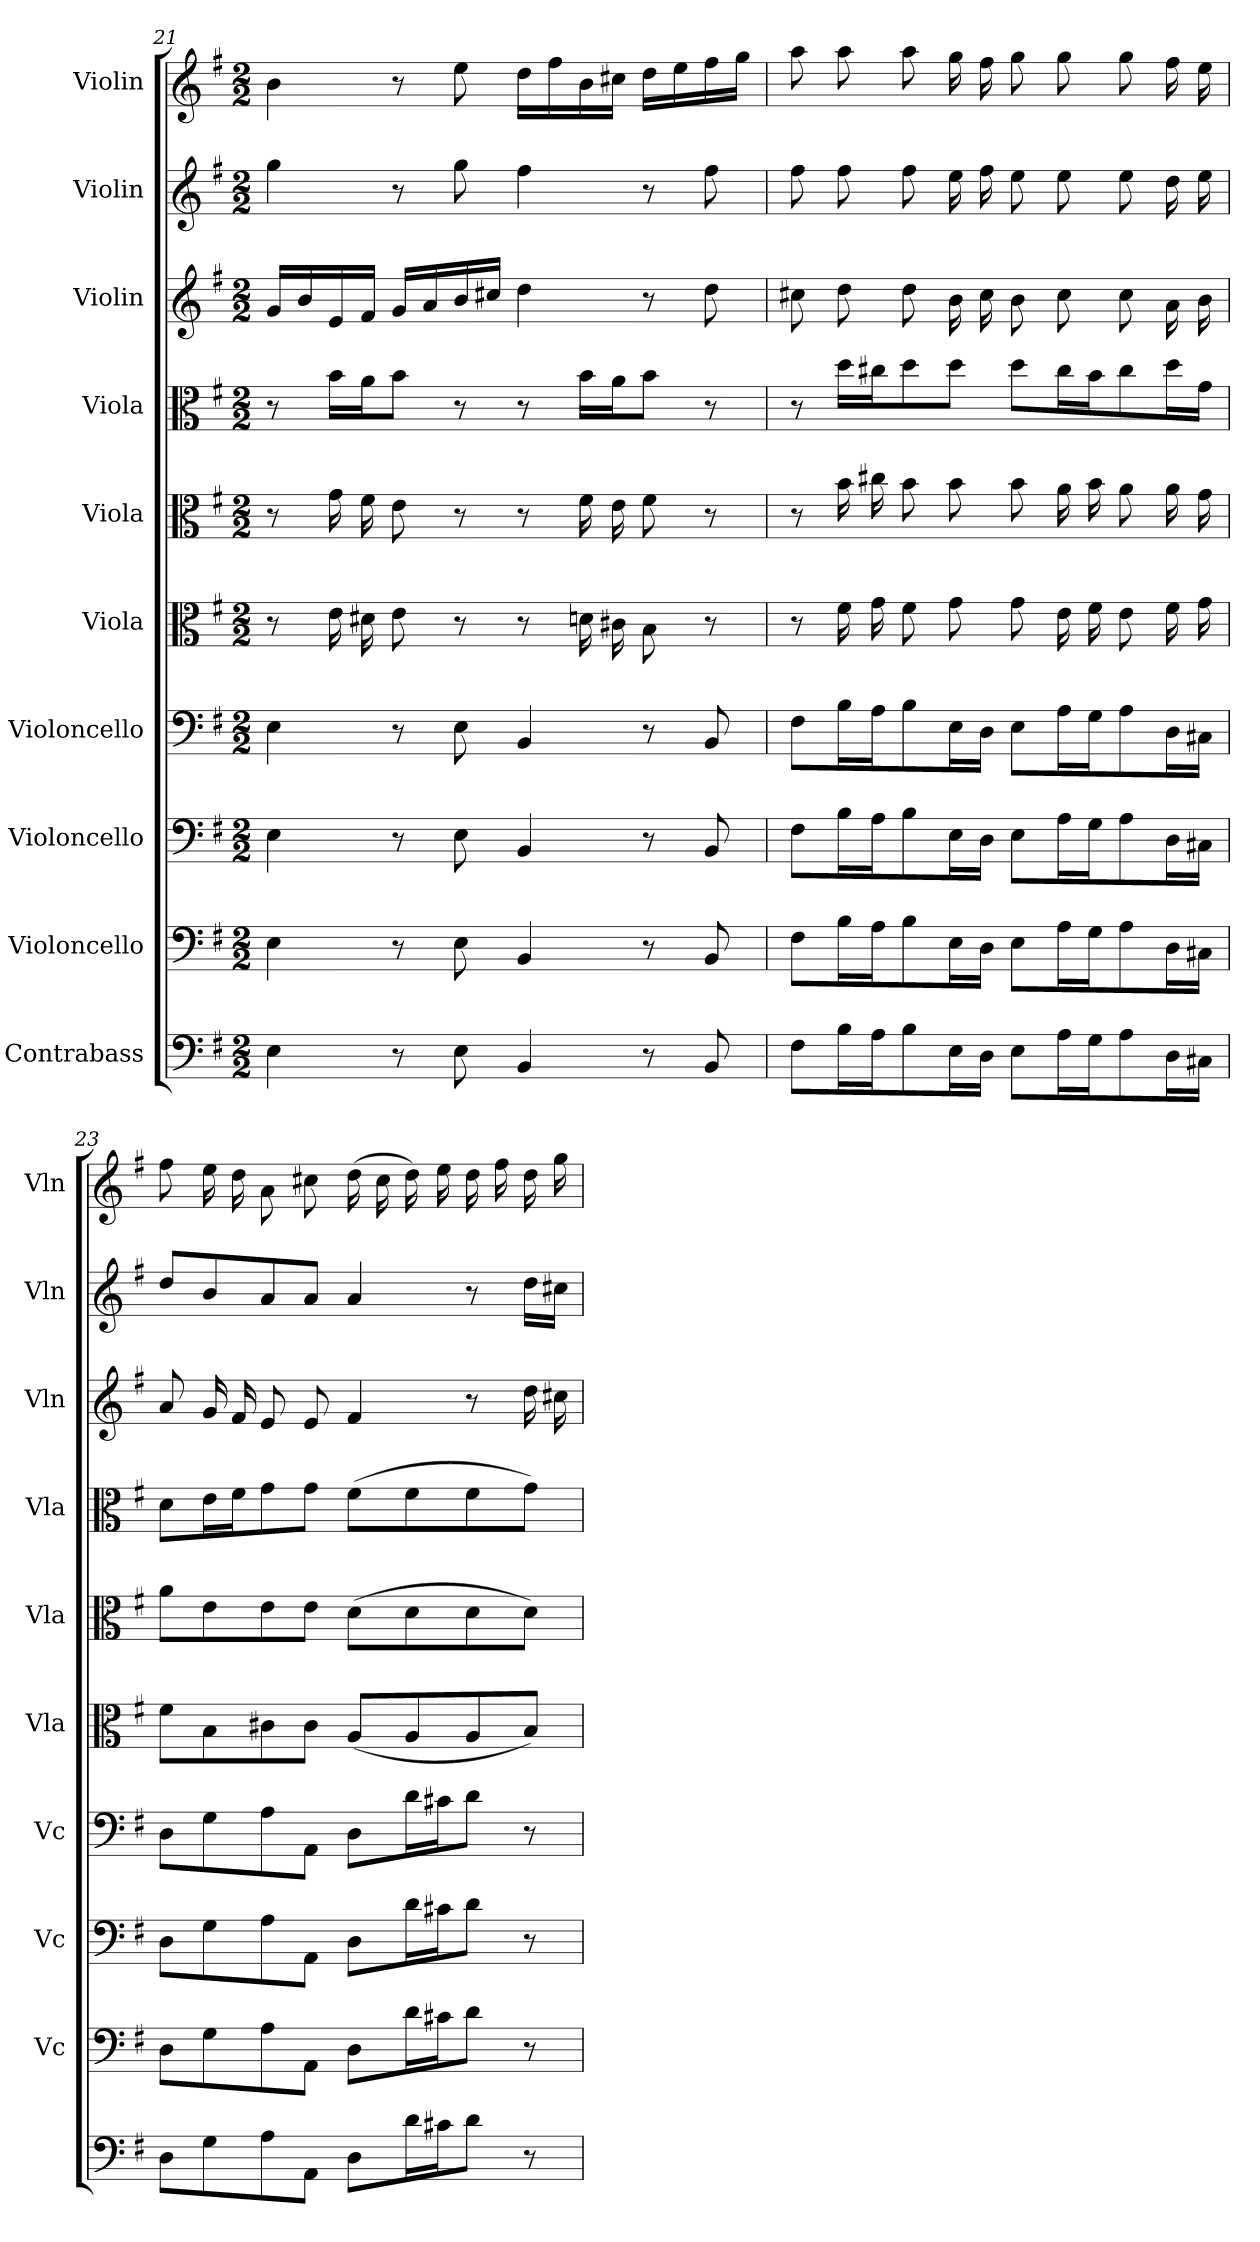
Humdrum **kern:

**kern	**kern	**kern	**kern	**kern	**kern	**kern	**kern	**kern	**kern
*part10	*part9	*part8	*part7	*part6	*part5	*part4	*part3	*part2	*part1
*staff10	*staff9	*staff8	*staff7	*staff6	*staff5	*staff4	*staff3	*staff2	*staff1
*I"Contrabass	*I"Violoncello	*I"Violoncello	*I"Violoncello	*I"Viola	*I"Viola	*I"Viola	*I"Violin	*I"Violin	*I"Violin
*	*I'Vc	*I'Vc	*I'Vc	*I'Vla	*I'Vla	*I'Vla	*I'Vln	*I'Vln	*I'Vln
*clefF4	*clefF4	*clefF4	*clefF4	*clefC3	*clefC3	*clefC3	*clefG2	*clefG2	*clefG2
*k[f#]	*k[f#]	*k[f#]	*k[f#]	*k[f#]	*k[f#]	*k[f#]	*k[f#]	*k[f#]	*k[f#]
*G:	*G:	*G:	*G:	*G:	*G:	*G:	*G:	*G:	*G:
*M2/2	*M2/2	*M2/2	*M2/2	*M2/2	*M2/2	*M2/2	*M2/2	*M2/2	*M2/2
=21	=21	=21	=21	=21	=21	=21	=21	=21	=21
4E\	4E\	4E\	4E\	8r	8r	8r	16g/LL	4gg\	4b\
.	.	.	.	.	.	.	16b/	.	.
.	.	.	.	16e\	16g\	16b\LL	16e/	.	.
.	.	.	.	16d#X\	16f#\	16a\J	16f#/JJ	.	.
8r	8r	8r	8r	8e\	8e\	8b\J	16g/LL	8r	8r
.	.	.	.	.	.	.	16a/	.	.
8E\	8E\	8E\	8E\	8r	8r	8r	16b/	8gg\	8ee\
.	.	.	.	.	.	.	16cc#X/JJ	.	.
4BB/	4BB/	4BB/	4BB/	8r	8r	8r	4dd\	4ff#\	16dd\LL
.	.	.	.	.	.	.	.	.	16ff#\
.	.	.	.	16dn\	16f#\	16b\LL	.	.	16b\
.	.	.	.	16c#X\	16e\	16a\J	.	.	16cc#X\JJ
8r	8r	8r	8r	8B\	8f#\	8b\J	8r	8r	16dd\LL
.	.	.	.	.	.	.	.	.	16ee\
8BB/	8BB/	8BB/	8BB/	8r	8r	8r	8dd\	8ff#\	16ff#\
.	.	.	.	.	.	.	.	.	16gg\JJ
=22	=22	=22	=22	=22	=22	=22	=22	=22	=22
8F#\L	8F#\L	8F#\L	8F#\L	8r	8r	8r	8cc#X\	8ff#\	8aa\
16B\L	16B\L	16B\L	16B\L	16f#\	16b\	16dd\LL	8dd\	8ff#\	8aa\
16A\J	16A\J	16A\J	16A\J	16g\	16cc#X\	16cc#X\J	.	.	.
8B\	8B\	8B\	8B\	8f#\	8b\	8dd\	8dd\	8ff#\	8aa\
16E\L	16E\L	16E\L	16E\L	8g\	8b\	8dd\J	16b\	16ee\	16gg\
16D\JJ	16D\JJ	16D\JJ	16D\JJ	.	.	.	16cc#\	16ff#\	16ff#\
8E\L	8E\L	8E\L	8E\L	8g\	8b\	8dd\L	8b\	8ee\	8gg\
16A\L	16A\L	16A\L	16A\L	16e\	16a\	16cc#\L	8cc#\	8ee\	8gg\
16G\J	16G\J	16G\J	16G\J	16f#\	16b\	16b\J	.	.	.
8A\	8A\	8A\	8A\	8e\	8a\	8cc#\	8cc#\	8ee\	8gg\
16D\L	16D\L	16D\L	16D\L	16f#\	16a\	16dd\L	16a\	16dd\	16ff#\
16C#X\JJ	16C#X\JJ	16C#X\JJ	16C#X\JJ	16g\	16g\	16g\JJ	16b\	16ee\	16ee\
=23	=23	=23	=23	=23	=23	=23	=23	=23	=23
8D\L	8D\L	8D\L	8D\L	8f#\L	8a\L	8d\L	8a/	8dd/L	8ff#\
8G\	8G\	8G\	8G\	8B\	8e\	16e\L	16g/	8b/	16ee\
.	.	.	.	.	.	16f#\J	16f#/	.	16dd\
8A\	8A\	8A\	8A\	8c#X\	8e\	8g\	8e/	8a/	8a\
8AA\J	8AA\J	8AA\J	8AA\J	8c#\J	8e\J	8g\J	8e/	8a/J	8cc#X\
8D\L	8D\L	8D\L	8D\L	(8A/L	(8d\L	(8f#\L	4f#/	4a/	(16dd\
.	.	.	.	.	.	.	.	.	16cc#\
16d\L	16d\L	16d\L	16d\L	8A/	8d\	8f#\	.	.	16dd\)
16c#X\J	16c#X\J	16c#X\J	16c#X\J	.	.	.	.	.	16ee\
8d\J	8d\J	8d\J	8d\J	8A/	8d\	8f#\	8r	8r	16dd\
.	.	.	.	.	.	.	.	.	16ff#\
8r	8r	8r	8r	8B/J)	8d\J)	8g\J)	16dd\	16dd\LL	16dd\
.	.	.	.	.	.	.	16cc#X\	16cc#X\JJ	16gg\
=	=	=	=	=	=	=	=	=	=
*-	*-	*-	*-	*-	*-	*-	*-	*-	*-
